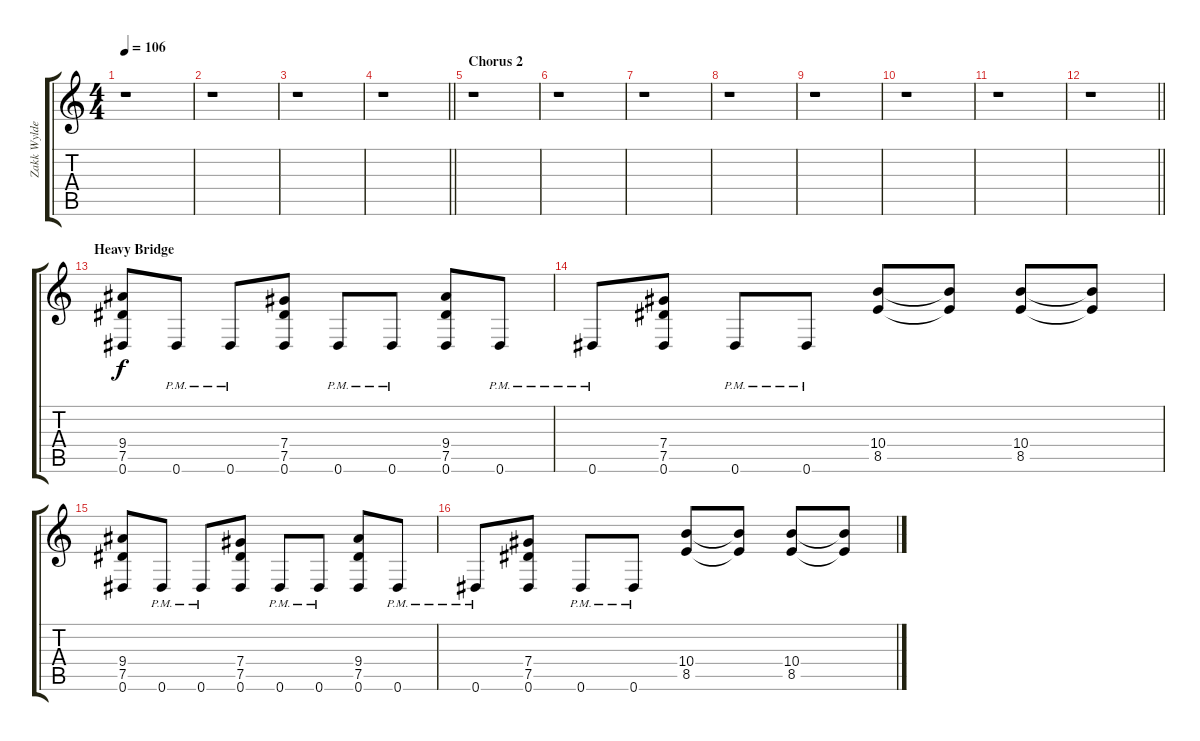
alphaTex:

\track ("Zakk Wylde (2ND LEAD GUITAR)" "Zakk Wylde") {instrument distortionguitar}
\staff {score tabs}
\tuning (Eb4 Bb3 Gb3 Db3 Ab2 Eb2) {hide}
\ts (4 4)
\tempo 106
\clef g2
\ks c
r.1{dy f} |
r.1 |
r.1 |
\barLineRight lightlight
r.1 |
\section ("" "Chorus 2")
r.1 |
r.1 |
r.1 |
r.1 |
r.1 |
r.1 |
r.1 |
\barLineRight lightlight
r.1 |
\section ("" "Heavy Bridge")
(9.4 7.5 0.6).8 0.6{pm}.8 0.6{pm}.8 (7.4 7.5 0.6).8 0.6{pm}.8 0.6{pm}.8 (9.4 7.5 0.6).8 0.6{pm}.8 |
0.6{pm}.8 (7.4 7.5 0.6).8 0.6{pm}.8 0.6{pm}.8 (10.4 8.5).8 (10.4{t} 8.5{t}).8 (10.4 8.5).8 (10.4{t} 8.5{t}).8 |
(9.4 7.5 0.6).8 0.6{pm}.8 0.6{pm}.8 (7.4 7.5 0.6).8 0.6{pm}.8 0.6{pm}.8 (9.4 7.5 0.6).8 0.6{pm}.8 |
0.6{pm}.8 (7.4 7.5 0.6).8 0.6{pm}.8 0.6{pm}.8 (10.4 8.5).8 (10.4{t} 8.5{t}).8 (10.4 8.5).8 (10.4{t} 8.5{t}).8
